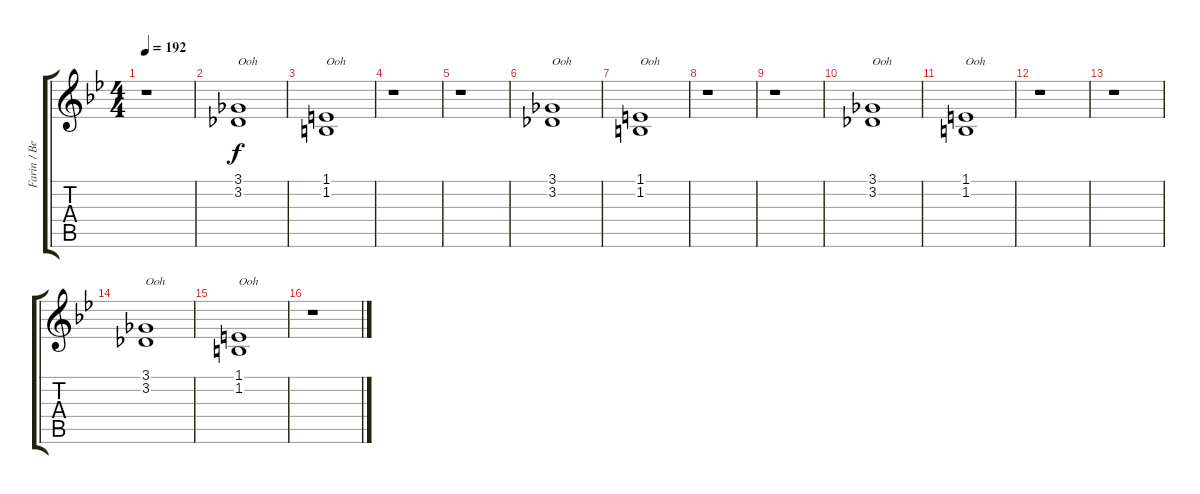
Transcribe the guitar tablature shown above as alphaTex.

\track ("Farin / Bela - Gesang" "Farin / Be") {instrument choiraahs}
\staff {score tabs}
\tuning (Eb4 Bb3 Gb3 Db3 Ab2 Eb2) {hide}
\ts (4 4)
\tempo 192
\clef g2
\ks bb
r.1{dy f} |
(3.1 3.2).1{txt "Ooh"} |
(1.1 1.2).1{txt "Ooh"} |
r.1 |
r.1 |
(3.1 3.2).1{txt "Ooh"} |
(1.1 1.2).1{txt "Ooh"} |
r.1 |
r.1 |
(3.1 3.2).1{txt "Ooh"} |
(1.1 1.2).1{txt "Ooh"} |
r.1 |
r.1 |
(3.1 3.2).1{txt "Ooh"} |
(1.1 1.2).1{txt "Ooh"} |
r.1
